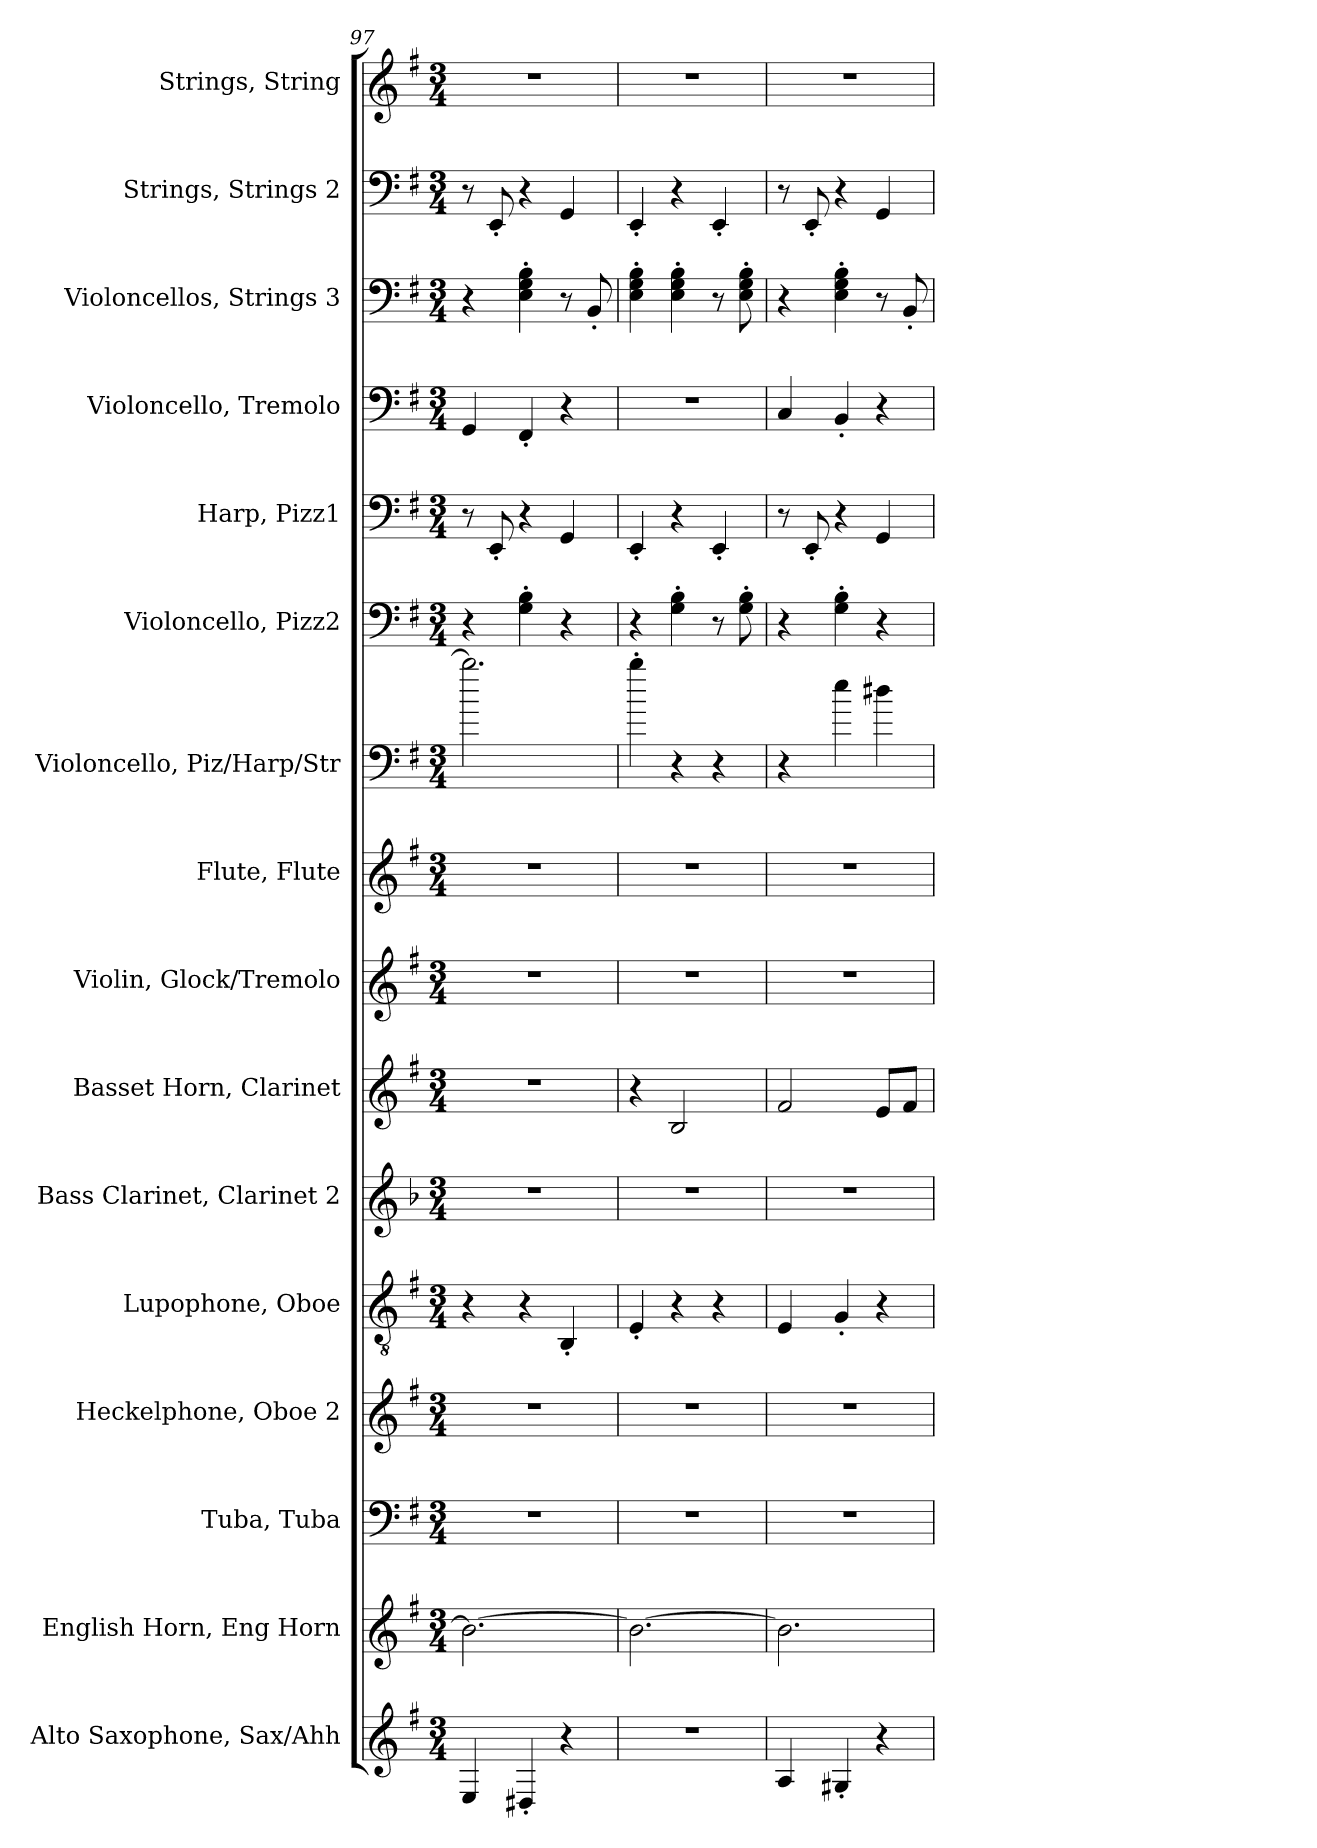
**kern	**kern	**kern	**kern	**kern	**kern	**kern	**kern	**kern	**kern	**kern	**kern	**kern	**kern	**kern	**kern
*part16	*part15	*part14	*part13	*part12	*part11	*part10	*part9	*part8	*part7	*part6	*part5	*part4	*part3	*part2	*part1
*staff16	*staff15	*staff14	*staff13	*staff12	*staff11	*staff10	*staff9	*staff8	*staff7	*staff6	*staff5	*staff4	*staff3	*staff2	*staff1
*I"Alto Saxophone, Sax/Ahh	*I"English Horn, Eng Horn	*I"Tuba, Tuba	*I"Heckelphone, Oboe 2	*I"Lupophone, Oboe	*I"Bass Clarinet, Clarinet 2	*I"Basset Horn, Clarinet	*I"Violin, Glock/Tremolo	*I"Flute, Flute	*I"Violoncello, Piz/Harp/Str	*I"Violoncello, Pizz2	*I"Harp, Pizz1	*I"Violoncello, Tremolo	*I"Violoncellos, Strings 3	*I"Strings, Strings 2	*I"Strings, String
*I'A. Sax.	*I'E. Hn.	*I'Tba.	*I'Hph.	*I'Lph.	*I'B. Cl.	*I'Ba. Hn.	*I'Vln.	*I'Fl.	*I'Vc.	*I'Vc.	*I'Hrp.	*I'Vc.	*I'Vcs.	*I'St.	*I'St.
*clefG2	*clefG2	*clefF4	*clefG2	*clefGv2	*clefG2	*clefG2	*clefG2	*clefG2	*clefF4	*clefF4	*clefF4	*clefF4	*clefF4	*clefF4	*clefG2
*ITrd5c9	*ITrd4c7	*	*ITrd7c12	*ITrd7c12	*ITrd8c14	*ITrd4c7	*	*	*	*	*	*	*	*	*
*k[b-e-]	*k[]	*k[f#]	*k[f#]	*k[f#]	*k[b-]	*k[]	*k[f#]	*k[f#]	*k[f#]	*k[f#]	*k[f#]	*k[f#]	*k[f#]	*k[f#]	*k[f#]
*M3/4	*M3/4	*M3/4	*M3/4	*M3/4	*M3/4	*M3/4	*M3/4	*M3/4	*M3/4	*M3/4	*M3/4	*M3/4	*M3/4	*M3/4	*M3/4
=97	=97	=97	=97	=97	=97	=97	=97	=97	=97	=97	=97	=97	=97	=97	=97
4GG/	2.e\_	2.r	2.r	4r	2.r	2.r	2.r	2.r	2.bb-\]	4r	8r	4GG/	4r	8r	2.r
.	.	.	.	.	.	.	.	.	.	.	8EE'/	.	.	8EE'/	.
4FF#X'/	.	.	.	4r	.	.	.	.	.	4G\' 4B\'	4r	4FF#'/	4E\' 4G\' 4B\'	4r	.
4r	.	.	.	4BBB'/	.	.	.	.	.	4r	4GG/	4r	8r	4GG/	.
.	.	.	.	.	.	.	.	.	.	.	.	.	8BB'/	.	.
=98	=98	=98	=98	=98	=98	=98	=98	=98	=98	=98	=98	=98	=98	=98	=98
2.r	2.e\_	2.r	2.r	4EE'/	2.r	4r	2.r	2.r	4bb'\	4r	4EE'/	2.r	4E\' 4G\' 4B\'	4EE'/	2.r
.	.	.	.	4r	.	2E/	.	.	4r	4G\' 4B\'	4r	.	4E\' 4G\' 4B\'	4r	.
.	.	.	.	4r	.	.	.	.	4r	8r	4EE'/	.	8r	4EE'/	.
.	.	.	.	.	.	.	.	.	.	8G\' 8B\'	.	.	8E\' 8G\' 8B\'	.	.
=99	=99	=99	=99	=99	=99	=99	=99	=99	=99	=99	=99	=99	=99	=99	=99
4C/	2.e\]	2.r	2.r	4EE/	2.r	2B/	2.r	2.r	4r	4r	8r	4C/	4r	8r	2.r
.	.	.	.	.	.	.	.	.	.	.	8EE'/	.	.	8EE'/	.
4BBn'/	.	.	.	4GG'/	.	.	.	.	4ee\	4G\' 4B\'	4r	4BB'/	4E\' 4G\' 4B\'	4r	.
4r	.	.	.	4r	.	8A/L	.	.	4dd#X\	4r	4GG/	4r	8r	4GG/	.
.	.	.	.	.	.	8B/J	.	.	.	.	.	.	8BB'/	.	.
=	=	=	=	=	=	=	=	=	=	=	=	=	=	=	=
*-	*-	*-	*-	*-	*-	*-	*-	*-	*-	*-	*-	*-	*-	*-	*-
